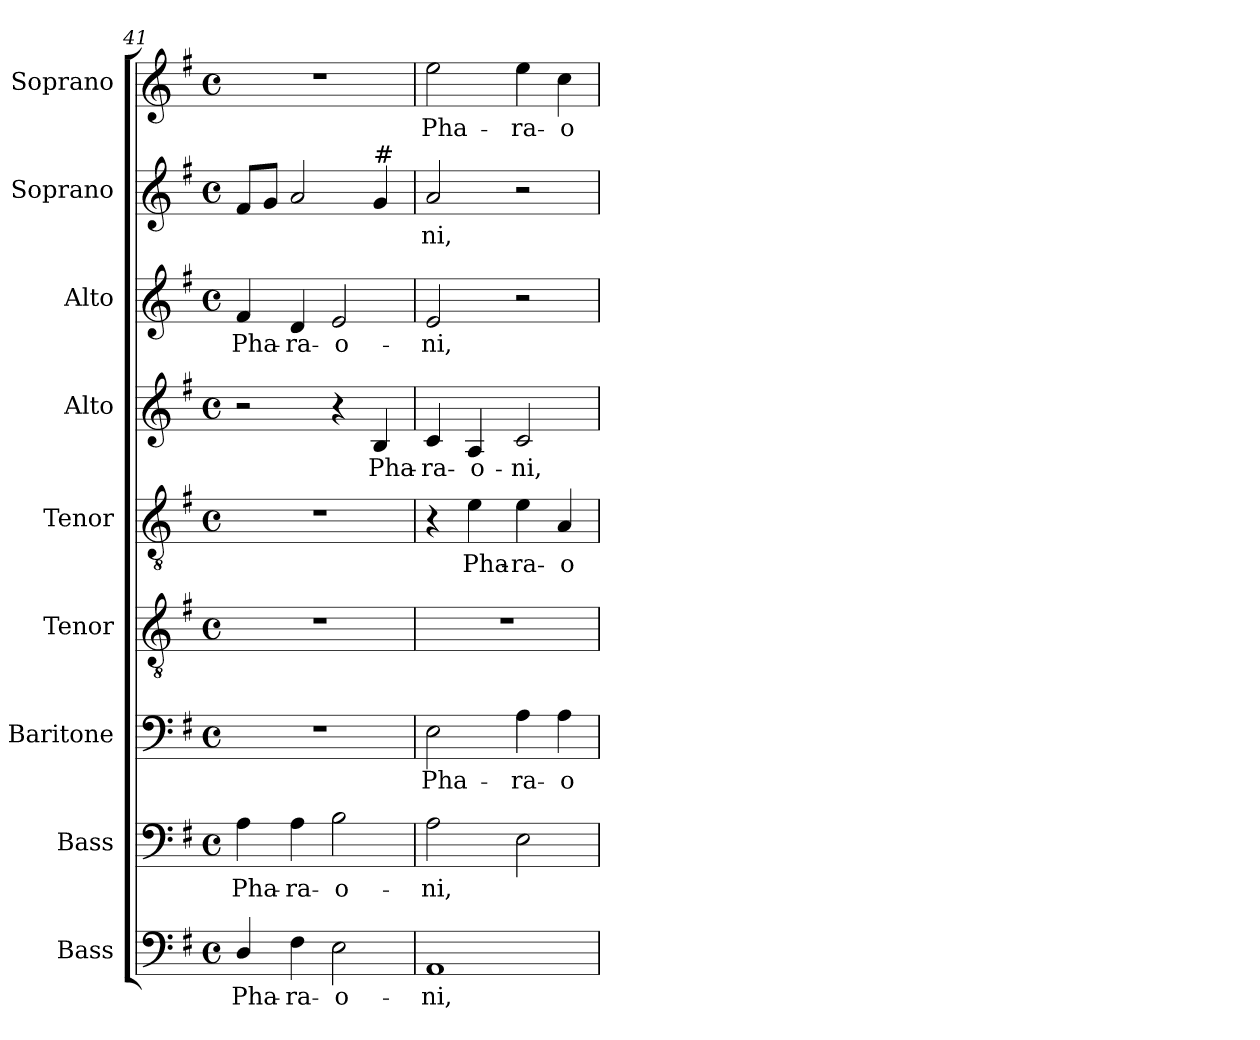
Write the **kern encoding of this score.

**kern	**text	**kern	**text	**kern	**text	**kern	**kern	**text	**kern	**text	**kern	**text	**kern	**text	**kern	**text
*part9	*part9	*part8	*part8	*part7	*part7	*part6	*part5	*part5	*part4	*part4	*part3	*part3	*part2	*part2	*part1	*part1
*staff9	*staff9	*staff8	*staff8	*staff7	*staff7	*staff6	*staff5	*staff5	*staff4	*staff4	*staff3	*staff3	*staff2	*staff2	*staff1	*staff1
*I"Bass	*	*I"Bass	*	*I"Baritone	*	*I"Tenor	*I"Tenor	*	*I"Alto	*	*I"Alto	*	*I"Soprano	*	*I"Soprano	*
*I'B.	*	*I'B.	*	*I'Bar.	*	*I'T.	*I'T.	*	*I'A.	*	*I'A.	*	*I'S.	*	*I'S.	*
*clefF4	*	*clefF4	*	*clefF4	*	*clefGv2	*clefGv2	*	*clefG2	*	*clefG2	*	*clefG2	*	*clefG2	*
*	*	*	*	*	*	*ITrd7c12	*ITrd7c12	*	*	*	*	*	*	*	*	*
*k[f#]	*	*k[f#]	*	*k[f#]	*	*k[f#]	*k[f#]	*	*k[f#]	*	*k[f#]	*	*k[f#]	*	*k[f#]	*
*G:	*	*G:	*	*G:	*	*G:	*G:	*	*G:	*	*G:	*	*G:	*	*G:	*
*M4/4	*	*M4/4	*	*M4/4	*	*M4/4	*M4/4	*	*M4/4	*	*M4/4	*	*M4/4	*	*M4/4	*
*met(c)	*	*met(c)	*	*met(c)	*	*met(c)	*met(c)	*	*met(c)	*	*met(c)	*	*met(c)	*	*met(c)	*
=41	=41	=41	=41	=41	=41	=41	=41	=41	=41	=41	=41	=41	=41	=41	=41	=41
!	!LO:LY:b:color=#000000	!	!	!	!	!	!	!	!	!	!	!	!	!	!	!
!	!	!	!LO:LY:b:color=#000000	!	!	!	!	!	!	!	!	!	!	!	!	!
!	!	!	!	!	!	!	!	!	!	!	!	!LO:LY:b:color=#000000	!	!	!	!
4Di/	Pha-	4Ai\	Pha-	1r	.	1r	1r	.	2r	.	4f#i/	Pha-	8f#i/L	.	1r	.
.	.	.	.	.	.	.	.	.	.	.	.	.	8gi/J	.	.	.
!	!LO:LY:b:color=#000000	!	!	!	!	!	!	!	!	!	!	!	!	!	!	!
!	!	!	!LO:LY:b:color=#000000	!	!	!	!	!	!	!	!	!	!	!	!	!
!	!	!	!	!	!	!	!	!	!	!	!	!LO:LY:b:color=#000000	!	!	!	!
4F#i\	-ra-	4Ai\	-ra-	.	.	.	.	.	.	.	4di/	-ra-	2ai/	.	.	.
!	!LO:LY:b:color=#000000	!	!	!	!	!	!	!	!	!	!	!	!	!	!	!
!	!	!	!LO:LY:b:color=#000000	!	!	!	!	!	!	!	!	!	!	!	!	!
!	!	!	!	!	!	!	!	!	!	!	!	!LO:LY:b:color=#000000	!	!	!	!
2Ei\	-o-	2Bi\	-o-	.	.	.	.	.	4r	.	2ei/	-o-	.	.	.	.
!	!	!	!	!	!	!	!	!	!	!	!	!	!LO:TX:a:t=#	!	!	!
!	!	!	!	!	!	!	!	!	!	!LO:LY:b:color=#000000	!	!	!	!	!	!
.	.	.	.	.	.	.	.	.	4Bi/	Pha-	.	.	4gi/	.	.	.
=42	=42	=42	=42	=42	=42	=42	=42	=42	=42	=42	=42	=42	=42	=42	=42	=42
!	!LO:LY:b:color=#000000	!	!	!	!	!	!	!	!	!	!	!	!	!	!	!
!	!	!	!LO:LY:b:color=#000000	!	!	!	!	!	!	!	!	!	!	!	!	!
!	!	!	!	!	!LO:LY:b:color=#000000	!	!	!	!	!	!	!	!	!	!	!
!	!	!	!	!	!	!	!	!	!	!LO:LY:b:color=#000000	!	!	!	!	!	!
!	!	!	!	!	!	!	!	!	!	!	!	!LO:LY:b:color=#000000	!	!	!	!
!	!	!	!	!	!	!	!	!	!	!	!	!	!	!LO:LY:b:color=#000000	!	!
!	!	!	!	!	!	!	!	!	!	!	!	!	!	!	!	!LO:LY:b:color=#000000
1AAi	-ni,	2Ai\	-ni,	2Ei\	Pha-	1r	4r	.	4ci/	-ra-	2ei/	-ni,	2ai/	-ni,	2eei\	Pha-
!	!	!	!	!	!	!	!	!LO:LY:b:color=#000000	!	!	!	!	!	!	!	!
!	!	!	!	!	!	!	!	!	!	!LO:LY:b:color=#000000	!	!	!	!	!	!
.	.	.	.	.	.	.	4Ei\	Pha-	4Ai/	-o-	.	.	.	.	.	.
!	!	!	!	!	!LO:LY:b:color=#000000	!	!	!	!	!	!	!	!	!	!	!
!	!	!	!	!	!	!	!	!LO:LY:b:color=#000000	!	!	!	!	!	!	!	!
!	!	!	!	!	!	!	!	!	!	!LO:LY:b:color=#000000	!	!	!	!	!	!
!	!	!	!	!	!	!	!	!	!	!	!	!	!	!	!	!LO:LY:b:color=#000000
.	.	2Ei\	.	4Ai\	-ra-	.	4Ei\	-ra-	2ci/	-ni,	2r	.	2r	.	4eei\	-ra-
!	!	!	!	!	!LO:LY:b:color=#000000	!	!	!	!	!	!	!	!	!	!	!
!	!	!	!	!	!	!	!	!LO:LY:b:color=#000000	!	!	!	!	!	!	!	!
!	!	!	!	!	!	!	!	!	!	!	!	!	!	!	!	!LO:LY:b:color=#000000
.	.	.	.	4Ai\	-o-	.	4AAi/	-o-	.	.	.	.	.	.	4cci\	-o-
=	=	=	=	=	=	=	=	=	=	=	=	=	=	=	=	=
*-	*-	*-	*-	*-	*-	*-	*-	*-	*-	*-	*-	*-	*-	*-	*-	*-
